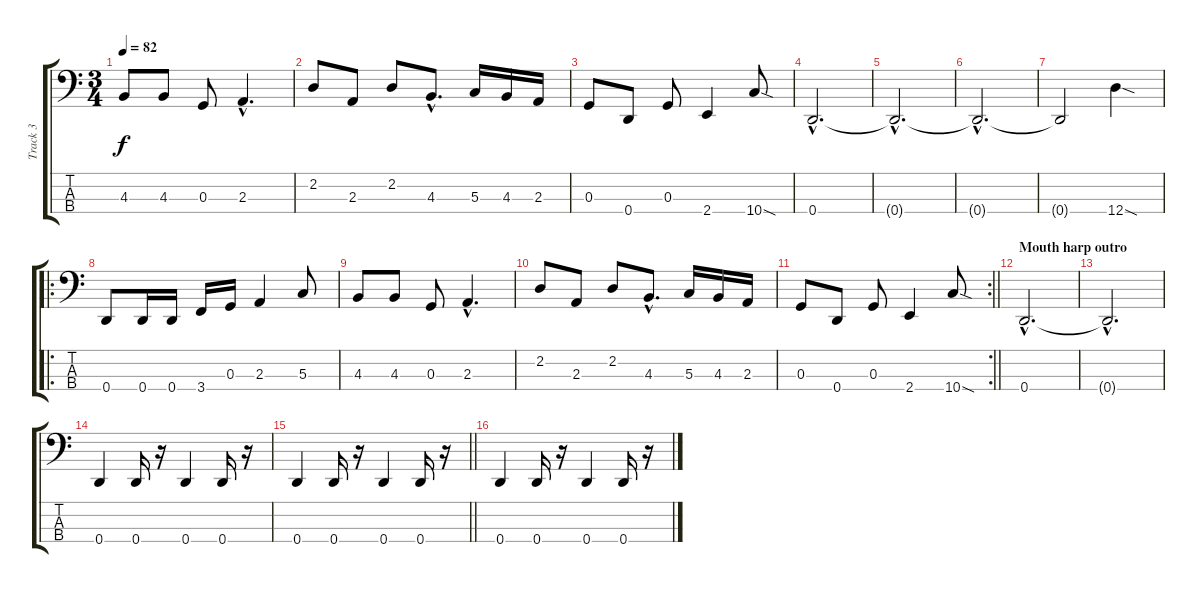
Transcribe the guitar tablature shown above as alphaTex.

\track ("Track 3" "Track 3") {instrument electricbassfinger}
\staff {score tabs}
\tuning (F2 C2 G1 D1) {hide}
\ts (3 4)
\tempo 82
\clef f4
\ks c
4.3.8{dy f} 4.3.8 0.3.8 2.3{hac}.4{d} |
2.2.8 2.3.8 2.2.8 4.3{hac}.8{d} 5.3.16 4.3.16 2.3.16 |
0.3.8 0.4.8 0.3.8 2.4.4 10.4{sod}.8 |
0.4{hac}.2{d} |
0.4{hac t}.2{d} |
0.4{hac t}.2{d} |
0.4{t}.2 12.4{sod}.4 |
\ro
0.4.8 0.4.16 0.4.16 3.4.16 0.3.16 2.3.4 5.3.8 |
4.3.8 4.3.8 0.3.8 2.3{hac}.4{d} |
2.2.8 2.3.8 2.2.8 4.3{hac}.8{d} 5.3.16 4.3.16 2.3.16 |
\rc 2
\barLineRight lightlight
0.3.8 0.4.8 0.3.8 2.4.4 10.4{sod}.8 |
\section ("" "Mouth harp outro")
0.4{hac}.2{d} |
0.4{hac t}.2{d} |
0.4.4 0.4.16 r.16 0.4.4 0.4.16 r.16 |
\barLineRight lightlight
0.4.4 0.4.16 r.16 0.4.4 0.4.16 r.16 |
0.4.4 0.4.16 r.16 0.4.4 0.4.16 r.16
